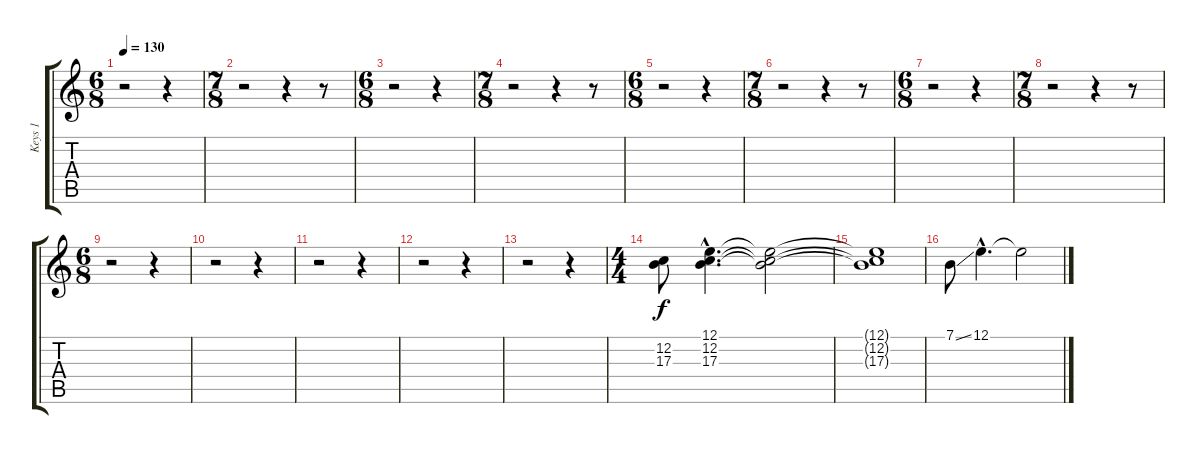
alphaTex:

\track ("Keys 1" "Keys 1") {instrument synthstrings1}
\staff {score tabs}
\tuning (E4 B3 G3 D3 A2 E2) {hide}
\ts (6 8)
\tempo 130
\clef g2
\ks c
r.2{dy f} r.4 |
\ts (7 8)
r.2 r.4 r.8 |
\ts (6 8)
r.2 r.4 |
\ts (7 8)
r.2 r.4 r.8 |
\ts (6 8)
r.2 r.4 |
\ts (7 8)
r.2 r.4 r.8 |
\ts (6 8)
r.2 r.4 |
\ts (7 8)
r.2 r.4 r.8 |
\ts (6 8)
r.2 r.4 |
r.2 r.4 |
r.2 r.4 |
r.2 r.4 |
r.2 r.4 |
\ts (4 4)
(12.2 17.3).8 (12.1{hac} 12.2{hac} 17.3{hac}).4{d} (12.1{t} 12.2{t} 17.3{t}).2 |
(12.1{t} 12.2{t} 17.3{t}).1 |
7.1{ss}.8 12.1{hac}.4{d} 12.1{t}.2
